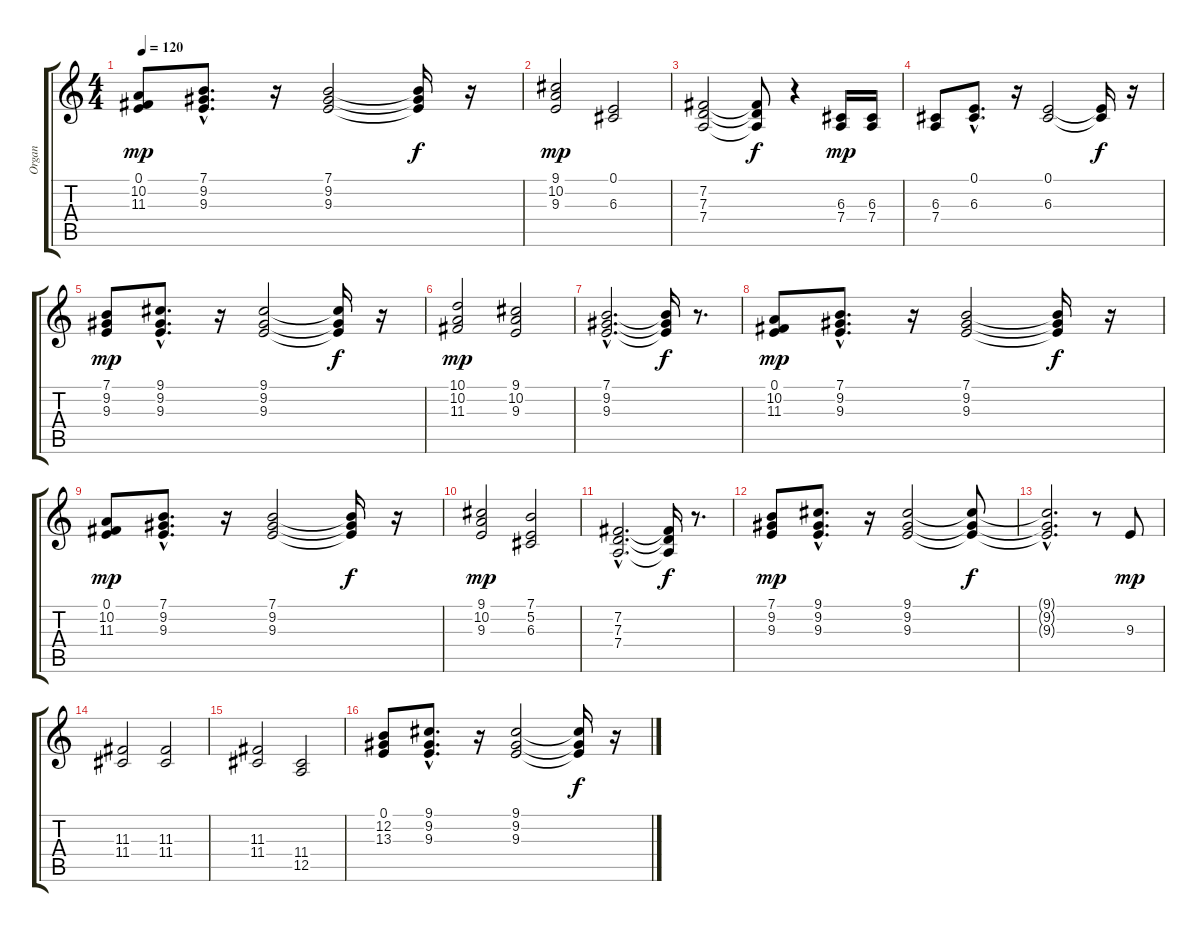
\track ("Organ" "Organ") {instrument percussiveorgan}
\staff {score tabs}
\tuning (E4 B3 G3 D3 A2 E2) {hide}
\ts (4 4)
\tempo 120
\clef g2
\ks c
(0.1 10.2 11.3).8{dy mp} (7.1{hac} 9.2{hac} 9.3{hac}).8{d} r.16 (7.1 9.2 9.3).2 (7.1{t} 9.2{t} 9.3{t}).16{dy f} r.16 |
(9.1 10.2 9.3).2{dy mp} (0.1 6.3).2 |
(7.2 7.3 7.4).2 (7.2{t} 7.3{t} 7.4{t}).8{dy f} r.4 (6.3 7.4).16{dy mp} (6.3 7.4).16 |
(6.3 7.4).8 (0.1{hac} 6.3{hac}).8{d} r.16 (0.1 6.3).2 (0.1{t} 6.3{t}).16{dy f} r.16 |
(7.1 9.2 9.3).8{dy mp} (9.1{hac} 9.2{hac} 9.3{hac}).8{d} r.16 (9.1 9.2 9.3).2 (9.1{t} 9.2{t} 9.3{t}).16{dy f} r.16 |
(10.1 10.2 11.3).2{dy mp} (9.1 10.2 9.3).2 |
(7.1{hac} 9.2{hac} 9.3{hac}).2{d} (7.1{t} 9.2{t} 9.3{t}).16{dy f} r.8{d} |
(0.1 10.2 11.3).8{dy mp} (7.1{hac} 9.2{hac} 9.3{hac}).8{d} r.16 (7.1 9.2 9.3).2 (7.1{t} 9.2{t} 9.3{t}).16{dy f} r.16 |
(0.1 10.2 11.3).8{dy mp} (7.1{hac} 9.2{hac} 9.3{hac}).8{d} r.16 (7.1 9.2 9.3).2 (7.1{t} 9.2{t} 9.3{t}).16{dy f} r.16 |
(9.1 10.2 9.3).2{dy mp} (7.1 5.2 6.3).2 |
(7.2{hac} 7.3{hac} 7.4{hac}).2{d} (7.2{t} 7.3{t} 7.4{t}).16{dy f} r.8{d} |
(7.1 9.2 9.3).8{dy mp} (9.1{hac} 9.2{hac} 9.3{hac}).8{d} r.16 (9.1 9.2 9.3).2 (9.1{t} 9.2{t} 9.3{t}).8{dy f} |
(9.1{hac t} 9.2{hac t} 9.3{hac t}).2{d} r.8 9.3.8{dy mp} |
(11.3 11.4).2 (11.3 11.4).2 |
(11.3 11.4).2 (11.4 12.5).2 |
(0.1 12.2 13.3).8 (9.1{hac} 9.2{hac} 9.3{hac}).8{d} r.16 (9.1 9.2 9.3).2 (9.1{t} 9.2{t} 9.3{t}).16{dy f} r.16
